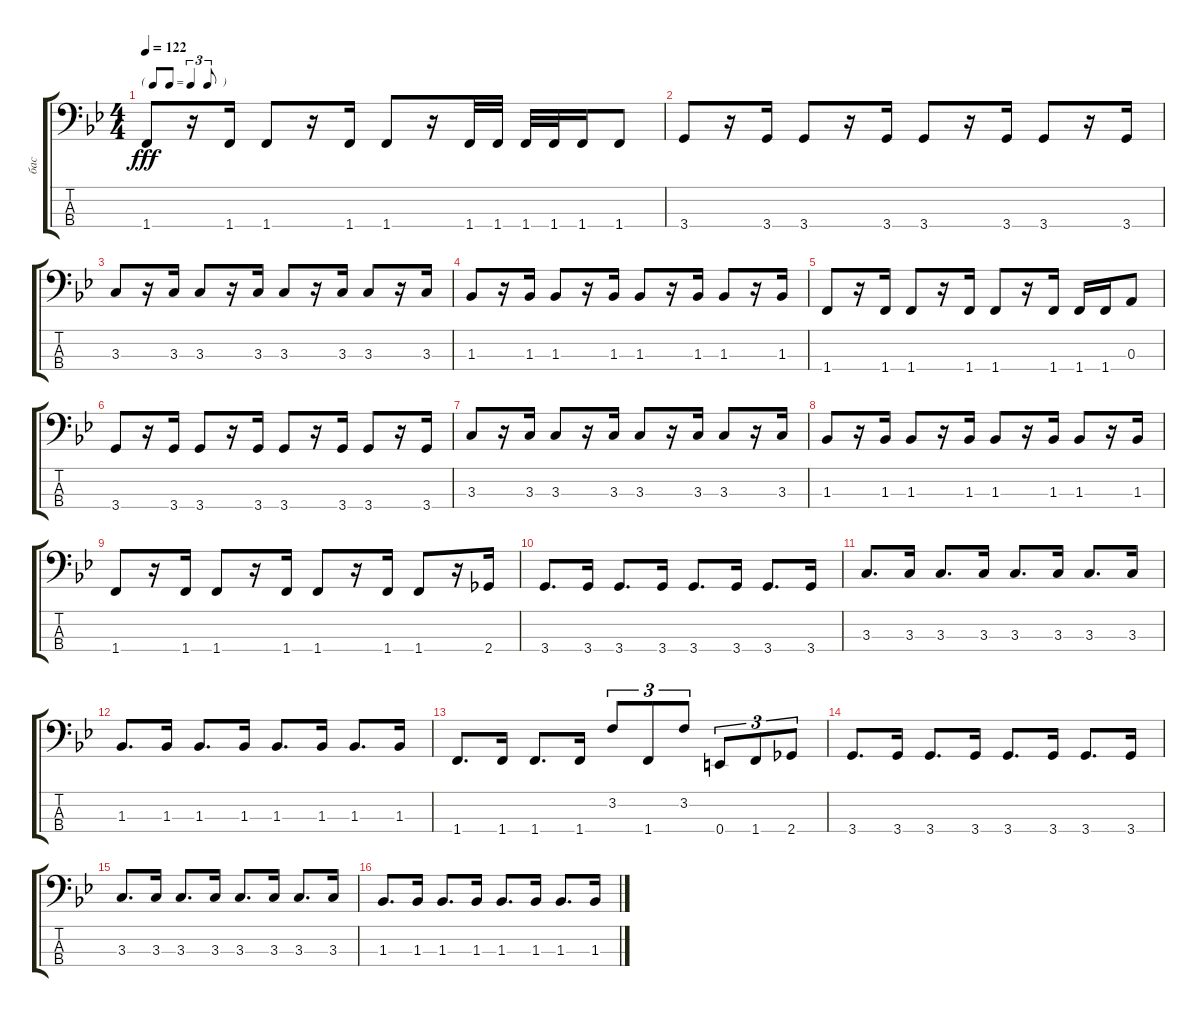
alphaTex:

\track ("бас" "бас") {instrument electricbasspick}
\staff {score tabs}
\tuning (G2 D2 A1 E1) {hide}
\ts (4 4)
\tf triplet8th
\tempo 122
\clef f4
\ks gminor
1.4.8{dy fff} r.16 1.4.16 1.4.8 r.16 1.4.16 1.4.8 r.16 1.4.32 1.4.32 1.4.32 1.4.32 1.4.16 1.4.8 |
3.4.8 r.16 3.4.16 3.4.8 r.16 3.4.16 3.4.8 r.16 3.4.16 3.4.8 r.16 3.4.16 |
3.3.8 r.16 3.3.16 3.3.8 r.16 3.3.16 3.3.8 r.16 3.3.16 3.3.8 r.16 3.3.16 |
1.3.8 r.16 1.3.16 1.3.8 r.16 1.3.16 1.3.8 r.16 1.3.16 1.3.8 r.16 1.3.16 |
1.4.8 r.16 1.4.16 1.4.8 r.16 1.4.16 1.4.8 r.16 1.4.16 1.4.16 1.4.16 0.3.8 |
3.4.8 r.16 3.4.16 3.4.8 r.16 3.4.16 3.4.8 r.16 3.4.16 3.4.8 r.16 3.4.16 |
3.3.8 r.16 3.3.16 3.3.8 r.16 3.3.16 3.3.8 r.16 3.3.16 3.3.8 r.16 3.3.16 |
1.3.8 r.16 1.3.16 1.3.8 r.16 1.3.16 1.3.8 r.16 1.3.16 1.3.8 r.16 1.3.16 |
1.4.8 r.16 1.4.16 1.4.8 r.16 1.4.16 1.4.8 r.16 1.4.16 1.4.8 r.16 2.4.16 |
3.4.8{d} 3.4.16 3.4.8{d} 3.4.16 3.4.8{d} 3.4.16 3.4.8{d} 3.4.16 |
3.3.8{d} 3.3.16 3.3.8{d} 3.3.16 3.3.8{d} 3.3.16 3.3.8{d} 3.3.16 |
1.3.8{d} 1.3.16 1.3.8{d} 1.3.16 1.3.8{d} 1.3.16 1.3.8{d} 1.3.16 |
1.4.8{d} 1.4.16 1.4.8{d} 1.4.16 3.2.8{tu (3 2)} 1.4.8{tu (3 2)} 3.2.8{tu (3 2)} 0.4.8{tu (3 2)} 1.4.8{tu (3 2)} 2.4.8{tu (3 2)} |
3.4.8{d} 3.4.16 3.4.8{d} 3.4.16 3.4.8{d} 3.4.16 3.4.8{d} 3.4.16 |
3.3.8{d} 3.3.16 3.3.8{d} 3.3.16 3.3.8{d} 3.3.16 3.3.8{d} 3.3.16 |
1.3.8{d} 1.3.16 1.3.8{d} 1.3.16 1.3.8{d} 1.3.16 1.3.8{d} 1.3.16
